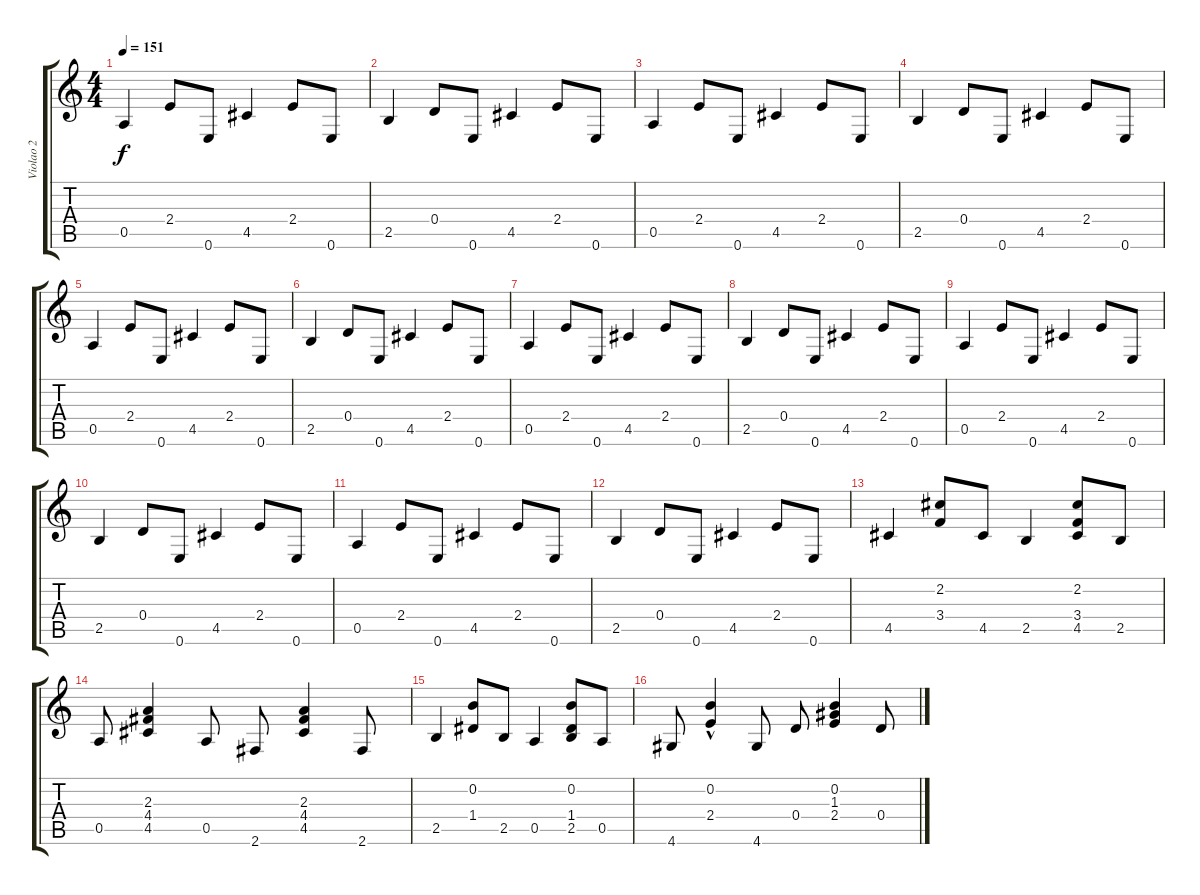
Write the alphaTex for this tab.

\track ("Violao 2" "Violao 2") {instrument acousticguitarnylon}
\staff {score tabs}
\tuning (E4 B3 G3 D3 A2 E2) {hide}
\ts (4 4)
\tempo 151
\clef g2
\ks c
0.5.4{dy f instrument acousticguitarnylon} 2.4.8 0.6.8 4.5.4 2.4.8 0.6.8 |
2.5.4 0.4.8 0.6.8 4.5.4 2.4.8 0.6.8 |
0.5.4 2.4.8 0.6.8 4.5.4 2.4.8 0.6.8 |
2.5.4 0.4.8 0.6.8 4.5.4 2.4.8 0.6.8 |
0.5.4 2.4.8 0.6.8 4.5.4 2.4.8 0.6.8 |
2.5.4 0.4.8 0.6.8 4.5.4 2.4.8 0.6.8 |
0.5.4 2.4.8 0.6.8 4.5.4 2.4.8 0.6.8 |
2.5.4 0.4.8 0.6.8 4.5.4 2.4.8 0.6.8 |
0.5.4 2.4.8 0.6.8 4.5.4 2.4.8 0.6.8 |
2.5.4 0.4.8 0.6.8 4.5.4 2.4.8 0.6.8 |
0.5.4 2.4.8 0.6.8 4.5.4 2.4.8 0.6.8 |
2.5.4 0.4.8 0.6.8 4.5.4 2.4.8 0.6.8 |
4.5.4 (2.2 3.4).8 4.5.8 2.5.4 (2.2 3.4 4.5).8 2.5.8 |
0.5.8 (2.3 4.4 4.5).4 0.5.8 2.6.8 (2.3 4.4 4.5).4 2.6.8 |
2.5.4 (0.2 1.4).8 2.5.8 0.5.4 (0.2 1.4 2.5).8 0.5.8 |
4.6.8 (0.2{hac} 2.4).4 4.6.8 0.4.8 (0.2 1.3 2.4).4 0.4.8
